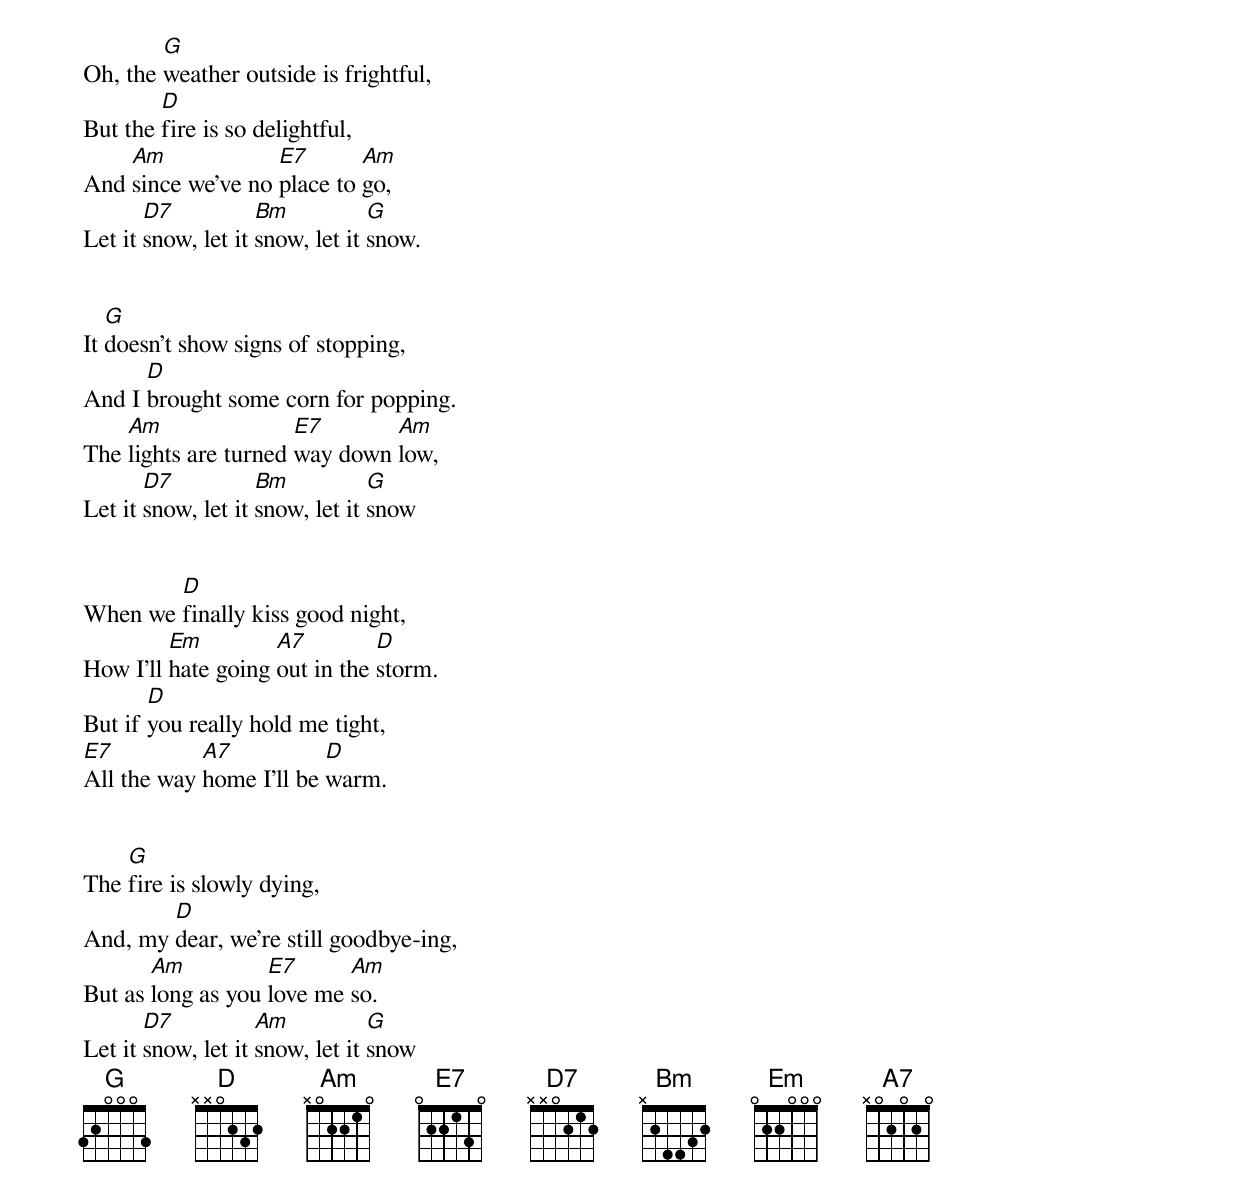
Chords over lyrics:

        G
Oh, the weather outside is frightful,
        D
But the fire is so delightful,
    Am             E7       Am
And since we've no place to go,
       D7           Bm           G
Let it snow, let it snow, let it snow.


   G
It doesn't show signs of stopping,
      D
And I brought some corn for popping.
    Am                E7       Am
The lights are turned way down low,
       D7           Bm           G
Let it snow, let it snow, let it snow


        D
When we finally kiss good night,
         Em         A7         D
How I'll hate going out in the storm.
       D
But if you really hold me tight,
E7          A7           D
All the way home I'll be warm.


    G
The fire is slowly dying,
        D
And, my dear, we're still goodbye-ing,
       Am          E7      Am
But as long as you love me so.
       D7           Am           G
Let it snow, let it snow, let it snow
